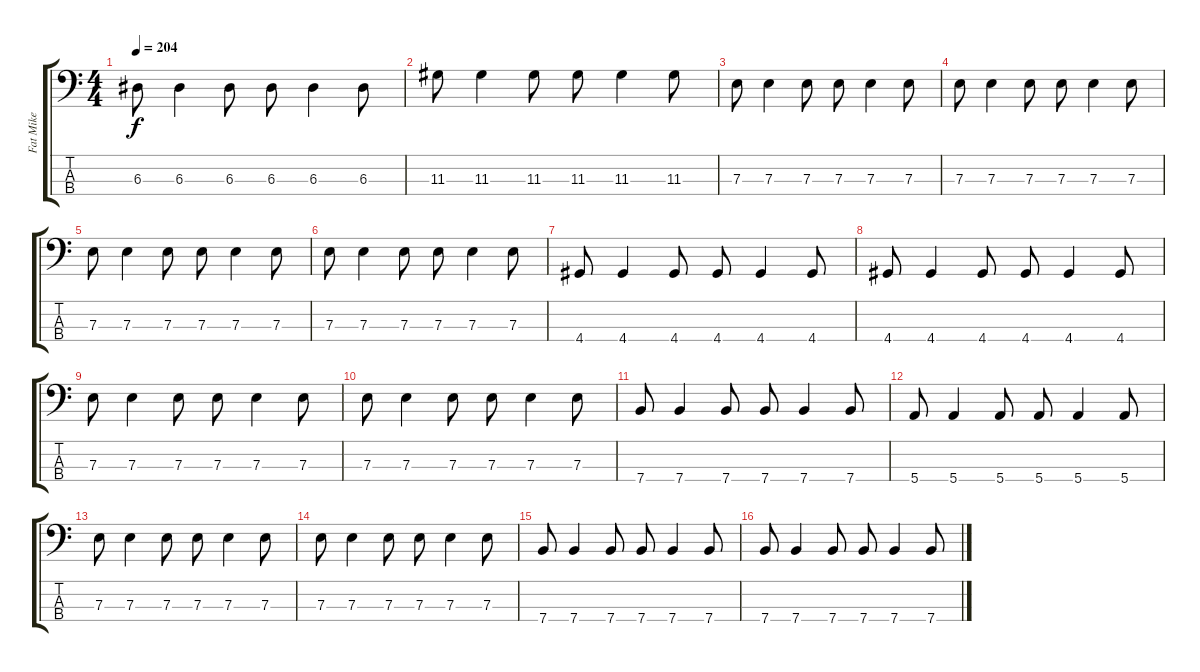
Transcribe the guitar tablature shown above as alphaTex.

\track ("Fat Mike" "Fat Mike") {instrument slapbass2}
\staff {score tabs}
\tuning (G2 D2 A1 E1) {hide}
\ts (4 4)
\tempo 204
\clef f4
\ks c
6.3.8{dy f} 6.3.4 6.3.8 6.3.8 6.3.4 6.3.8 |
11.3.8 11.3.4 11.3.8 11.3.8 11.3.4 11.3.8 |
7.3.8 7.3.4 7.3.8 7.3.8 7.3.4 7.3.8 |
7.3.8 7.3.4 7.3.8 7.3.8 7.3.4 7.3.8 |
7.3.8 7.3.4 7.3.8 7.3.8 7.3.4 7.3.8 |
7.3.8 7.3.4 7.3.8 7.3.8 7.3.4 7.3.8 |
4.4.8 4.4.4 4.4.8 4.4.8 4.4.4 4.4.8 |
4.4.8 4.4.4 4.4.8 4.4.8 4.4.4 4.4.8 |
7.3.8 7.3.4 7.3.8 7.3.8 7.3.4 7.3.8 |
7.3.8 7.3.4 7.3.8 7.3.8 7.3.4 7.3.8 |
7.4.8 7.4.4 7.4.8 7.4.8 7.4.4 7.4.8 |
5.4.8 5.4.4 5.4.8 5.4.8 5.4.4 5.4.8 |
7.3.8 7.3.4 7.3.8 7.3.8 7.3.4 7.3.8 |
7.3.8 7.3.4 7.3.8 7.3.8 7.3.4 7.3.8 |
7.4.8 7.4.4 7.4.8 7.4.8 7.4.4 7.4.8 |
7.4.8 7.4.4 7.4.8 7.4.8 7.4.4 7.4.8
